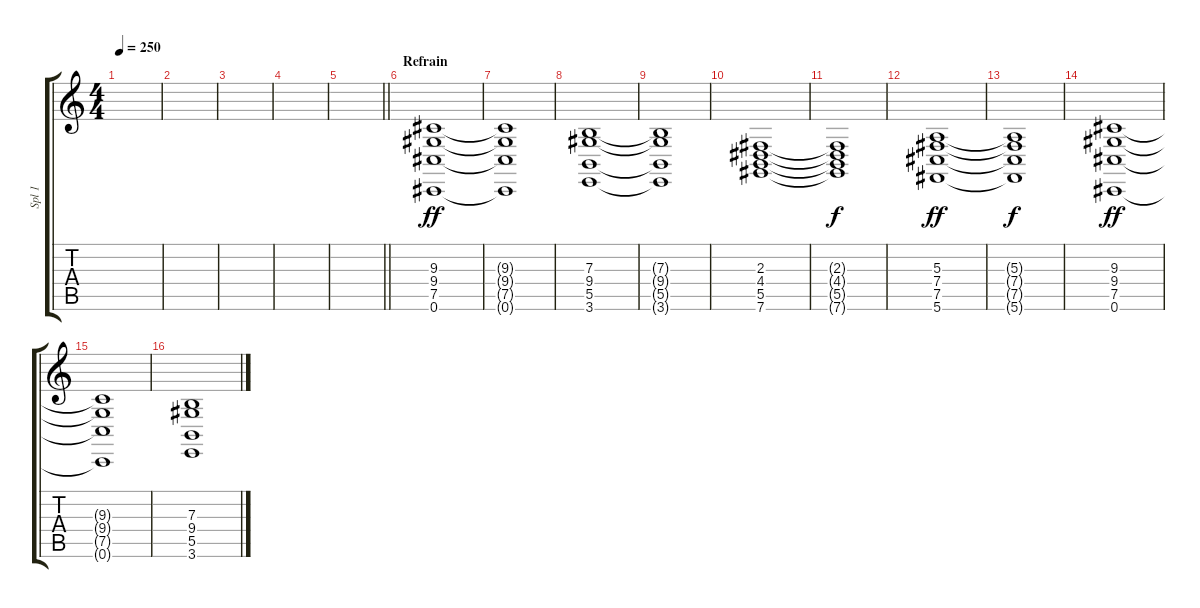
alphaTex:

\track ("Spl 1" "Spl 1") {instrument stringensemble1}
\staff {score tabs}
\tuning (Db4 Ab3 E3 B2 Gb2 Db2) {hide}
\ts (4 4)
\tempo 250
\clef g2
\ks c
|
|
|
|
\barLineRight lightlight
|
\section ("" "Refrain")
(9.3 9.4 7.5 0.6).1{dy ff} |
(9.3{t} 9.4{t} 7.5{t} 0.6{t}).1 |
(7.3 9.4 5.5 3.6).1 |
(7.3{t} 9.4{t} 5.5{t} 3.6{t}).1 |
(2.3 4.4 5.5 7.6).1 |
(2.3{t} 4.4{t} 5.5{t} 7.6{t}).1{dy f} |
(5.3 7.4 7.5 5.6).1{dy ff} |
(5.3{t} 7.4{t} 7.5{t} 5.6{t}).1{dy f} |
(9.3 9.4 7.5 0.6).1{dy ff} |
(9.3{t} 9.4{t} 7.5{t} 0.6{t}).1 |
(7.3 9.4 5.5 3.6).1
